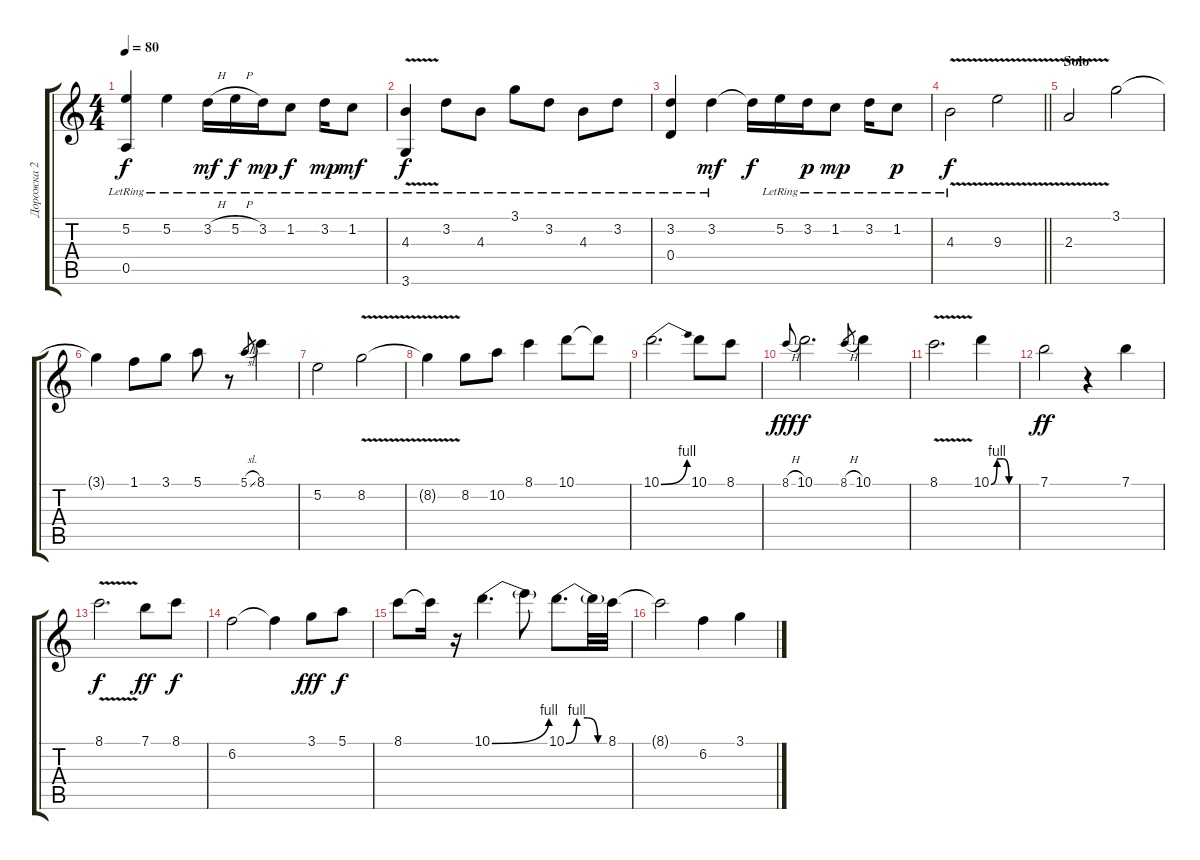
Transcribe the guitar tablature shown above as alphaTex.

\track ("Дорожка 2" "Дорожка 2") {instrument acousticguitarsteel}
\staff {score tabs}
\tuning (E4 B3 G3 D3 A2 E2) {hide}
\ts (4 4)
\tempo 80
\clef g2
\ks c
(5.2{lr} 0.5{lr}).4{dy f} 5.2{lr}.4 3.2{h lr}.16{dy mf} 5.2{h lr}.16{dy f} 3.2{lr}.16{dy mp} 1.2{lr}.8{dy f} 3.2{lr}.16{dy mp} 1.2{lr}.8{dy mf} |
(4.3{v lr} 3.6{lr}).4{dy f} 3.2{lr}.8 4.3{lr}.8 3.1{lr}.8 3.2{lr}.8 4.3{lr}.8 3.2{lr}.8 |
(3.2{lr} 0.4{lr}).4 3.2{lr}.4{dy mf} 3.2{t}.16{dy f} 5.2{lr}.16 3.2{lr}.16{dy p} 1.2{lr}.8{dy mp} 3.2{lr}.16 1.2{lr}.8{dy p} |
\barLineRight lightlight
4.3{v lr}.2{dy f} 9.3{v}.2 |
\section ("" "Solo")
2.3{v}.2 3.1.2 |
3.1{t}.4 1.1.8 3.1.8 5.1.8 r.8 5.1{sl}.8{gr} 8.1.4 |
5.2.2 8.2{v}.2 |
8.2{t}.4 8.2.8 10.2.8 8.1.4 10.1.8 10.1{t}.8 |
10.1{be (bend 0 0 60 4)}.2{d} 10.1.8 8.1.8 |
8.1{h}.8{gr onbeat dy fff} 10.1.2{d dy f} 8.1{h}.8{gr} 10.1.4 |
8.1{v}.2{d} 10.1{be (custom 0 0 15 4 30 4 45 0 60 0)}.4 |
7.1.2{dy ff} r.4 7.1.4 |
8.1{v}.2{d dy f} 7.1.8{dy ff} 8.1.8{dy f} |
6.2.2 6.2{t}.4 3.1.8{dy fff} 5.1.8{dy f} |
8.1.8 8.1{t}.16 r.16 10.1{be (bend 0 0 60 4)}.4{d} 10.1{t}.8 10.1{be (custom 0 0 15 4 30 4 45 0 60 0)}.8{d} 10.1{t}.32 8.1.32 |
8.1{t}.2 6.2.4 3.1.4
